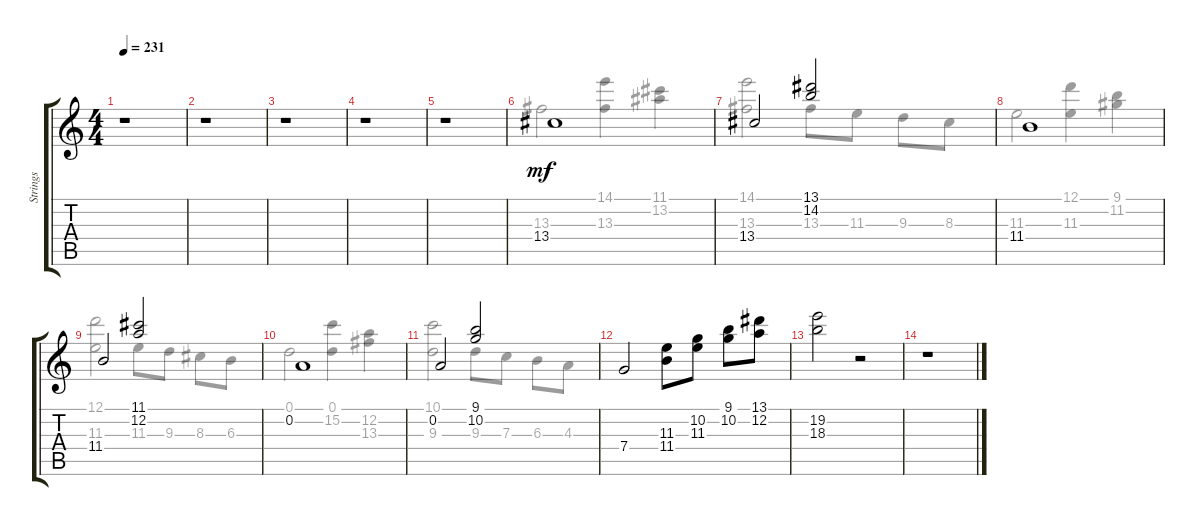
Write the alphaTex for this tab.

\track ("Strings" "Strings") {instrument electricguitarclean}
\staff {score tabs}
\tuning (D4 A3 F3 C3 G2 C2) {hide}
\voice
\ts (4 4)
\tempo 231
\clef g2
\ks aminor
r.1{dy mf} |
r.1 |
r.1 |
r.1 |
r.1 |
13.4.1 |
13.4.2 (13.1 14.2).2 |
11.4.1 |
11.4.2 (11.1 12.2).2 |
0.2.1 |
0.2.2 (9.1 10.2).2 |
7.4.2 (11.3 11.4).8 (10.2 11.3).8 (9.1 10.2).8 (13.1 12.2).8 |
(19.2 18.3).2 r.2 |
r.1
\voice
\clef g2
\ottava regular
\simile none
\ks aminor
|
|
|
|
|
13.3.2 (14.1 13.3).4 (11.1 13.2).4 |
(14.1 13.3).2 13.3.8 11.3.8 9.3.8 8.3.8 |
11.3.2 (12.1 11.3).4 (9.1 11.2).4 |
(12.1 11.3).2 11.3.8 9.3.8 8.3.8 6.3.8 |
0.1.2 (0.1 15.2).4 (12.2 13.3).4 |
(10.1 9.3).2 9.3.8 7.3.8 6.3.8 4.3.8 |
|
|
